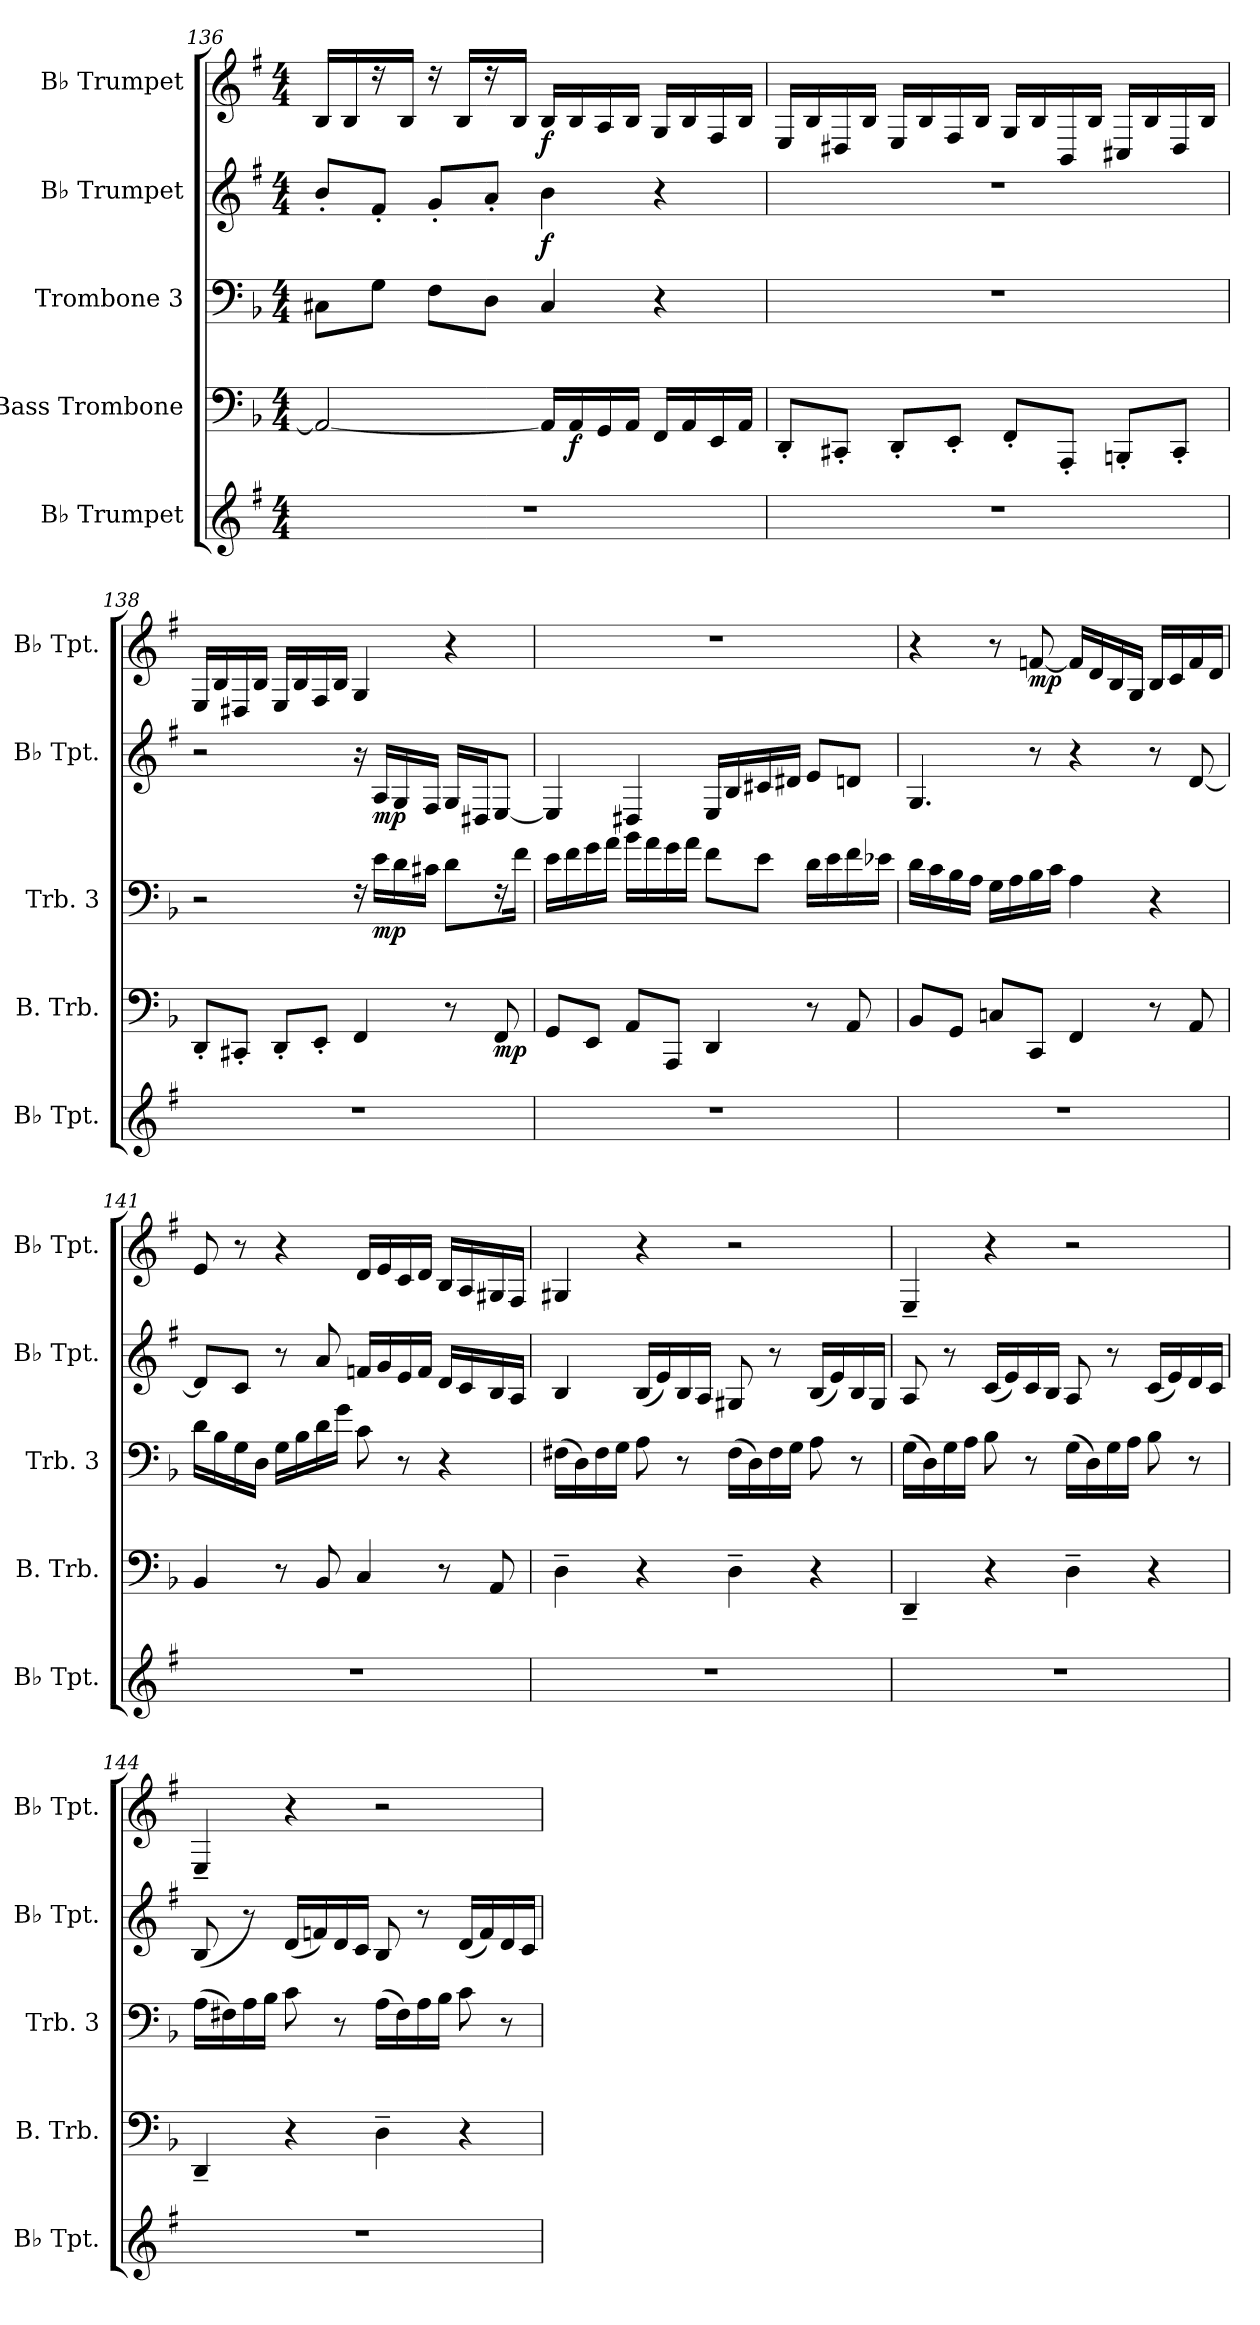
**kern	**kern	**dynam	**kern	**dynam	**kern	**dynam	**kern	**dynam
*part5	*part4	*part4	*part3	*part3	*part2	*part2	*part1	*part1
*staff5	*staff4	*staff4	*staff3	*staff3	*staff2	*staff2	*staff1	*staff1
*I"B♭ Trumpet	*I"Bass Trombone	*	*I"Trombone 3	*	*I"B♭ Trumpet	*	*I"B♭ Trumpet	*
*I'B♭ Tpt.	*I'B. Trb.	*	*I'Trb. 3	*	*I'B♭ Tpt.	*	*I'B♭ Tpt.	*
*clefG2	*clefF4	*	*clefF4	*	*clefG2	*	*clefG2	*
*ITrd1c2	*	*	*	*	*ITrd1c2	*	*ITrd1c2	*
*k[b-]	*k[b-]	*	*k[b-]	*	*k[b-]	*	*k[b-]	*
*M4/4	*M4/4	*	*M4/4	*	*M4/4	*	*M4/4	*
=136	=136	=136	=136	=136	=136	=136	=136	=136
1r	2AA/_	.	8C#X\L	.	8a'/L	.	16A/LL	.
.	.	.	.	.	.	.	16A/	.
.	.	.	8G\J	.	8e'/J	.	16rdd	.
.	.	.	.	.	.	.	16A/JJ	.
.	.	.	8F\L	.	8f'/L	.	16rdd	.
.	.	.	.	.	.	.	16A/LL	.
.	.	.	8D\J	.	8g'/J	.	16rdd	.
.	.	.	.	.	.	.	16A/JJ	.
!	!	!	!	!	!	!LO:DY:b	!	!LO:DY:b
.	16AA/LL]	.	4C#/	.	4a\	f	16A/LL	f
!	!	!LO:DY:b	!	!	!	!	!	!
.	16AA/	f	.	.	.	.	16A/	.
.	16GG/	.	.	.	.	.	16G/	.
.	16AA/JJ	.	.	.	.	.	16A/JJ	.
.	16FF/LL	.	4r	.	4r	.	16F/LL	.
.	16AA/	.	.	.	.	.	16A/	.
.	16EE/	.	.	.	.	.	16E/	.
.	16AA/JJ	.	.	.	.	.	16A/JJ	.
!!LO:PB:g=z
=137	=137	=137	=137	=137	=137	=137	=137	=137
1r	8DD'/L	.	1r	.	1r	.	16D/LL	.
.	.	.	.	.	.	.	16A/	.
.	8CC#X'/J	.	.	.	.	.	16C#X/	.
.	.	.	.	.	.	.	16A/JJ	.
.	8DD'/L	.	.	.	.	.	16D/LL	.
.	.	.	.	.	.	.	16A/	.
.	8EE'/J	.	.	.	.	.	16E/	.
.	.	.	.	.	.	.	16A/JJ	.
.	8FF'/L	.	.	.	.	.	16F/LL	.
.	.	.	.	.	.	.	16A/	.
.	8AAA'/J	.	.	.	.	.	16AA/	.
.	.	.	.	.	.	.	16A/JJ	.
.	8BBBn'/L	.	.	.	.	.	16BBn/LL	.
.	.	.	.	.	.	.	16A/	.
.	8CC#'/J	.	.	.	.	.	16C#/	.
.	.	.	.	.	.	.	16A/JJ	.
!!LO:LB:g=z
=138	=138	=138	=138	=138	=138	=138	=138	=138
1r	8DD'/L	.	2r	.	2r	.	16D/LL	.
.	.	.	.	.	.	.	16A/	.
.	8CC#X'/J	.	.	.	.	.	16C#X/	.
.	.	.	.	.	.	.	16A/JJ	.
.	8DD'/L	.	.	.	.	.	16D/LL	.
.	.	.	.	.	.	.	16A/	.
.	8EE'/J	.	.	.	.	.	16E/	.
.	.	.	.	.	.	.	16A/JJ	.
.	4FF/	.	16rF	.	16r	.	4F/	.
!	!	!	!	!LO:DY:b	!	!LO:DY:b	!	!
.	.	.	16e\LL	mp	16G/LL	mp	.	.
.	.	.	16d\	.	16F/	.	.	.
.	.	.	16c#X\JJ	.	16E/JJ	.	.	.
.	8r	.	8d\L	.	16F/LL	.	4r	.
.	.	.	.	.	16C#X/J	.	.	.
!	!	!LO:DY:b	!	!	!	!	!	!
.	8FF/	mp	16rF	.	[8D/J	.	.	.
.	.	.	16f\Jk	.	.	.	.	.
!!LO:PB:g=z
=139	=139	=139	=139	=139	=139	=139	=139	=139
1r	8GG/L	.	16e\LL	.	4D/]	.	1r	.
.	.	.	16f\	.	.	.	.	.
.	8EE/J	.	16g\	.	.	.	.	.
.	.	.	16a\JJ	.	.	.	.	.
.	8AA/L	.	16b-\LL	.	4C#X/	.	.	.
.	.	.	16a\	.	.	.	.	.
.	8AAA/J	.	16g\	.	.	.	.	.
.	.	.	16a\JJ	.	.	.	.	.
.	4DD/	.	8f\L	.	16D/LL	.	.	.
.	.	.	.	.	16A/	.	.	.
.	.	.	8e\J	.	16Bn/	.	.	.
.	.	.	.	.	16c#X/JJ	.	.	.
.	8r	.	16d\LL	.	8d/L	.	.	.
.	.	.	16e\	.	.	.	.	.
.	8AA/	.	16f\	.	8cn/J	.	.	.
.	.	.	16e-X\JJ	.	.	.	.	.
=140	=140	=140	=140	=140	=140	=140	=140	=140
1r	8BB-/L	.	16d\LL	.	4.F/	.	4r	.
.	.	.	16c\	.	.	.	.	.
.	8GG/J	.	16B-\	.	.	.	.	.
.	.	.	16A\JJ	.	.	.	.	.
.	8Cn/L	.	16G\LL	.	.	.	8r	.
.	.	.	16A\	.	.	.	.	.
!	!	!	!	!	!	!	!	!LO:DY:b
.	8CC/J	.	16B-\	.	8r	.	[8e-X/	mp
.	.	.	16c\JJ	.	.	.	.	.
.	4FF/	.	4A\	.	4r	.	16e-/LL]	.
.	.	.	.	.	.	.	16c/	.
.	.	.	.	.	.	.	16A/	.
.	.	.	.	.	.	.	16F/JJ	.
.	8r	.	4r	.	8r	.	16A/LL	.
.	.	.	.	.	.	.	16B-/	.
.	8AA/	.	.	.	[8c/	.	16e-/	.
.	.	.	.	.	.	.	16c/JJ	.
!!LO:LB:g=z
=141	=141	=141	=141	=141	=141	=141	=141	=141
1r	4BB-/	.	16d\LL	.	8c/L]	.	8d/	.
.	.	.	16B-\	.	.	.	.	.
.	.	.	16G\	.	8B-/J	.	8r	.
.	.	.	16D\JJ	.	.	.	.	.
.	8r	.	16G\LL	.	8r	.	4r	.
.	.	.	16B-\	.	.	.	.	.
.	8BB-/	.	16d\	.	8g/	.	.	.
.	.	.	16g\JJ	.	.	.	.	.
.	4C/	.	8c\	.	16e-X/LL	.	16c/LL	.
.	.	.	.	.	16f/	.	16d/	.
.	.	.	8r	.	16d/	.	16B-/	.
.	.	.	.	.	16e-/JJ	.	16c/JJ	.
.	8r	.	4r	.	16c/LL	.	16A/LL	.
.	.	.	.	.	16B-/	.	16G/	.
.	8AA/	.	.	.	16A/	.	16F#X/	.
.	.	.	.	.	16G/JJ	.	16E/JJ	.
=142	=142	=142	=142	=142	=142	=142	=142	=142
1r	4D~\	.	(>16F#X\LL	.	4A/	.	4F#X/	.
.	.	.	16D\)	.	.	.	.	.
.	.	.	16F#\	.	.	.	.	.
.	.	.	16G\JJ	.	.	.	.	.
.	4r	.	8A\	.	(<16A/LL	.	4r	.
.	.	.	.	.	16d/)	.	.	.
.	.	.	8r	.	16A/	.	.	.
.	.	.	.	.	16G/JJ	.	.	.
.	4D~\	.	(>16F#\LL	.	8F#X/	.	2r	.
.	.	.	16D\)	.	.	.	.	.
.	.	.	16F#\	.	8r	.	.	.
.	.	.	16G\JJ	.	.	.	.	.
.	4r	.	8A\	.	(<16A/LL	.	.	.
.	.	.	.	.	16d/)	.	.	.
.	.	.	8r	.	16A/	.	.	.
.	.	.	.	.	16F#/JJ	.	.	.
!!LO:PB:g=z
=143	=143	=143	=143	=143	=143	=143	=143	=143
1r	4DD~/	.	(>16G\LL	.	8G/	.	4D~/	.
.	.	.	16D\)	.	.	.	.	.
.	.	.	16G\	.	8r	.	.	.
.	.	.	16A\JJ	.	.	.	.	.
.	4r	.	8B-\	.	(<16B-/LL	.	4r	.
.	.	.	.	.	16d/)	.	.	.
.	.	.	8r	.	16B-/	.	.	.
.	.	.	.	.	16A/JJ	.	.	.
.	4D~\	.	(>16G\LL	.	8G/	.	2r	.
.	.	.	16D\)	.	.	.	.	.
.	.	.	16G\	.	8r	.	.	.
.	.	.	16A\JJ	.	.	.	.	.
.	4r	.	8B-\	.	(<16B-/LL	.	.	.
.	.	.	.	.	16d/)	.	.	.
.	.	.	8r	.	16c/	.	.	.
.	.	.	.	.	16B-/JJ	.	.	.
=144	=144	=144	=144	=144	=144	=144	=144	=144
1r	4DD~/	.	(>16A\LL	.	(<8A/	.	4D~/	.
.	.	.	16F#X\)	.	.	.	.	.
.	.	.	16A\	.	8r)	.	.	.
.	.	.	16B-\JJ	.	.	.	.	.
.	4r	.	8c\	.	(<16c/LL	.	4r	.
.	.	.	.	.	16e-X/)	.	.	.
.	.	.	8r	.	16c/	.	.	.
.	.	.	.	.	16B-/JJ	.	.	.
.	4D~\	.	(>16A\LL	.	8A/	.	2r	.
.	.	.	16F#\)	.	.	.	.	.
.	.	.	16A\	.	8r	.	.	.
.	.	.	16B-\JJ	.	.	.	.	.
.	4r	.	8c\	.	(<16c/LL	.	.	.
.	.	.	.	.	16e-/)	.	.	.
.	.	.	8r	.	16c/	.	.	.
.	.	.	.	.	16B-/JJ	.	.	.
=	=	=	=	=	=	=	=	=
*-	*-	*-	*-	*-	*-	*-	*-	*-
